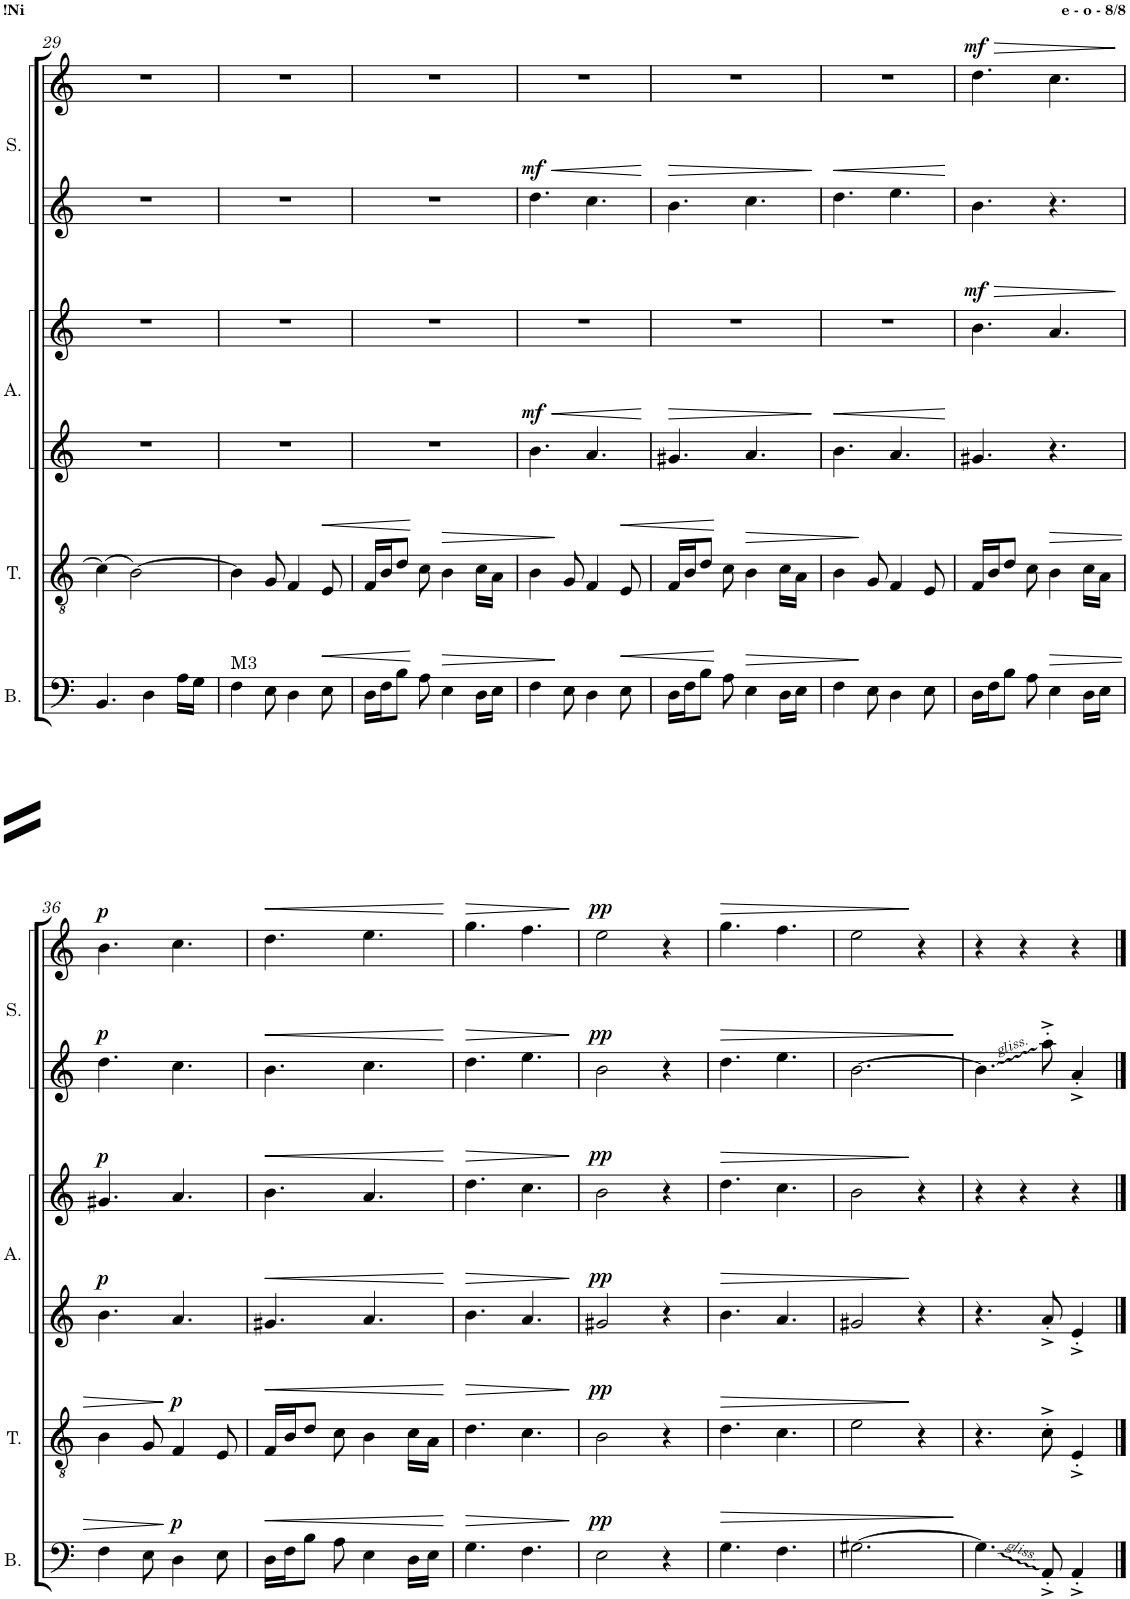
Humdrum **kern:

**kern	**dynam	**kern	**dynam	**kern	**kern	**dynam	**kern	**kern	**dynam
*part4	*part4	*part3	*part3	*part2	*part2	*part2	*part1	*part1	*part1
*staff6	*staff6	*staff5	*staff5	*staff4	*staff3	*staff3/4	*staff2	*staff1	*staff1/2
*I"Bass	*	*I"Tenor	*	*I"Alto	*	*	*I"Soprano	*	*
*I'B.	*	*I'T.	*	*I'A.	*	*	*I'S.	*	*
!!LO:PB:g=z
*clefF4	*	*clefGv2	*	*clefG2	*clefG2	*	*clefG2	*clefG2	*
*k[]	*	*k[]	*	*k[]	*k[]	*	*k[]	*k[]	*
*M3/4	*	*M3/4	*	*M3/4	*M3/4	*	*M3/4	*M3/4	*
=29	=29	=29	=29	=29	=29	=29	=29	=29	=29
4.BB/	.	(4c\]	.	2.r	2.r	.	2.r	2.r	.
.	.	[2B\)	.	.	.	.	.	.	.
4D\	.	.	.	.	.	.	.	.	.
16A\LL	.	.	.	.	.	.	.	.	.
16G\JJ	.	.	.	.	.	.	.	.	.
=30	=30	=30	=30	=30	=30	=30	=30	=30	=30
!LO:TX:a:t=M3	!	!	!	!	!	!	!	!	!
4F\	.	4B\]	.	2.r	2.r	.	2.r	2.r	.
8E\	.	8G/	.	.	.	.	.	.	.
4D\	.	4F/	.	.	.	.	.	.	.
!	!LO:HP:b	!	!LO:HP:b	!	!	!	!	!	!
8E\	<	8E/	<	.	.	.	.	.	.
=31	=31	=31	=31	=31	=31	=31	=31	=31	=31
16D\LL	.	16F/LL	.	2.r	2.r	.	2.r	2.r	.
16F\J	.	16B/J	.	.	.	.	.	.	.
8B\J	.	8d/J	.	.	.	.	.	.	.
8A\	[	8c\	[	.	.	.	.	.	.
!	!LO:HP:b	!	!LO:HP:b	!	!	!	!	!	!
4E\	>	4B\	>	.	.	.	.	.	.
16D\LL	.	16c\LL	.	.	.	.	.	.	.
16E\JJ	.	16A\JJ	.	.	.	.	.	.	.
=32	=32	=32	=32	=32	=32	=32	=32	=32	=32
!	!	!	!	!	!	!LO:DY:a=2	!	!	!LO:DY:a=2
4F\	.	4B\	.	4.b\	2.r	mf	4.dd\	2.r	mf
8E\	]	8G/	]	.	.	.	.	.	.
4D\	.	4F/	.	4.a/	.	.	4.cc\	.	.
!	!LO:HP:b	!	!LO:HP:b	!	!	!	!	!	!
8E\	<	8E/	<	.	.	.	.	.	.
=33	=33	=33	=33	=33	=33	=33	=33	=33	=33
16D\LL	.	16F/LL	.	4.g#X/	2.r	.	4.b\	2.r	.
16F\J	.	16B/J	.	.	.	.	.	.	.
8B\J	.	8d/J	.	.	.	.	.	.	.
8A\	[	8c\	[	.	.	.	.	.	.
!	!LO:HP:b	!	!LO:HP:b	!	!	!	!	!	!
4E\	>	4B\	>	4.a/	.	.	4.cc\	.	.
16D\LL	.	16c\LL	.	.	.	.	.	.	.
16E\JJ	.	16A\JJ	.	.	.	.	.	.	.
=34	=34	=34	=34	=34	=34	=34	=34	=34	=34
4F\	.	4B\	.	4.b\	2.r	.	4.dd\	2.r	.
8E\	]	8G/	]	.	.	.	.	.	.
4D\	.	4F/	.	4.a/	.	.	4.ee\	.	.
8E\	.	8E/	.	.	.	.	.	.	.
=35	=35	=35	=35	=35	=35	=35	=35	=35	=35
!	!	!	!	!	!	!LO:HP:b	!	!	!LO:HP:b
!	!	!	!	!	!	!LO:DY:n=1:a	!	!	!LO:DY:n=1:a
16D\LL	.	16F/LL	.	4.g#X/	4.b\	> mf	4.b\	4.dd\	> mf
16F\J	.	16B/J	.	.	.	.	.	.	.
8B\J	.	8d/J	.	.	.	.	.	.	.
8A\	.	8c\	.	.	.	.	.	.	.
!	!LO:HP:b	!	!LO:HP:b	!	!	!	!	!	!
4E\	>	4B\	>	4.r	4.a/	.	4.r	4.cc\	.
16D\LL	.	16c\LL	.	.	.	.	.	.	.
16E\JJ	.	16A\JJ	.	.	.	.	.	.	.
.	.	.	.	.	.	]	.	.	]
!!LO:LB:g=z
=36	=36	=36	=36	=36	=36	=36	=36	=36	=36
!	!	!	!	!	!	!LO:DY:a=2	!	!	!
!	!	!	!	!	!	!LO:DY:n=1:a	!	!	!LO:DY:a=2
!	!	!	!	!	!	!	!	!	!LO:DY:n=1:a
4F\	.	4B\	.	4.b\	4.g#X/	p p	4.dd\	4.b\	p p
8E\	.	8G/	.	.	.	.	.	.	.
!	!LO:DY:n=1:a	!	!LO:DY:n=1:a	!	!	!	!	!	!
4D\	] p	4F/	] p	4.a/	4.a/	.	4.cc\	4.cc\	.
8E\	.	8E/	.	.	.	.	.	.	.
=37	=37	=37	=37	=37	=37	=37	=37	=37	=37
!	!LO:HP:b	!	!LO:HP:b	!	!	!LO:HP:b	!	!	!LO:HP:b
16D\LL	<	16F/LL	<	4.g#X/	4.b\	<	4.b\	4.dd\	<
16F\J	.	16B/J	.	.	.	.	.	.	.
8B\J	.	8d/J	.	.	.	.	.	.	.
8A\	.	8c\	.	.	.	.	.	.	.
4E\	.	4B\	.	4.a/	4.a/	.	4.cc\	4.ee\	.
16D\LL	.	16c\LL	.	.	.	.	.	.	.
16E\JJ	.	16A\JJ	.	.	.	.	.	.	.
.	[	.	[	.	.	[	.	.	[
=38	=38	=38	=38	=38	=38	=38	=38	=38	=38
!	!LO:HP:b	!	!LO:HP:b	!	!	!LO:HP:b	!	!	!LO:HP:b
4.G\	>	4.d\	>	4.b\	4.dd\	>	4.dd\	4.gg\	>
4.F\	.	4.c\	.	4.a/	4.cc\	.	4.ee\	4.ff\	.
.	]	.	]	.	.	]	.	.	]
=39	=39	=39	=39	=39	=39	=39	=39	=39	=39
!	!LO:DY:a	!	!LO:DY:a	!	!	!LO:DY:a=2	!	!	!
!	!	!	!	!	!	!LO:DY:n=1:a	!	!	!LO:DY:a=2
!	!	!	!	!	!	!	!	!	!LO:DY:n=1:a
2E\	pp	2B\	pp	2g#X/	2b\	pp pp	2b\	2ee\	pp pp
4r	.	4r	.	4r	4r	.	4r	4r	.
=40	=40	=40	=40	=40	=40	=40	=40	=40	=40
!	!LO:HP:b	!	!LO:HP:b	!	!	!LO:HP:b	!	!	!LO:HP:b
4.G\	>	4.d\	>	4.b\	4.dd\	>	4.dd\	4.gg\	>
4.F\	.	4.c\	.	4.a/	4.cc\	.	4.ee\	4.ff\	.
=41	=41	=41	=41	=41	=41	=41	=41	=41	=41
[2.G#X\	.	2e\	.	2g#X/	2b\	.	[2.b\	2ee\	.
.	.	4r	]	4r	4r	]	.	4r	]
.	]	.	.	.	.	.	.	.	.
=42	=42	=42	=42	=42	=42	=42	=42	=42	=42
4.G#\]	.	4.r	.	4.r	4r	.	4.b\]	4r	.
.	.	.	.	.	4r	.	.	4r	.
8AA'^/	.	8c'^\	.	8a'^/	.	.	8aa'^\	.	.
4AA'^/	.	4E'^/	.	4e'^/	4r	.	4a'^/	4r	.
==	==	==	==	==	==	==	==	==	==
*-	*-	*-	*-	*-	*-	*-	*-	*-	*-
